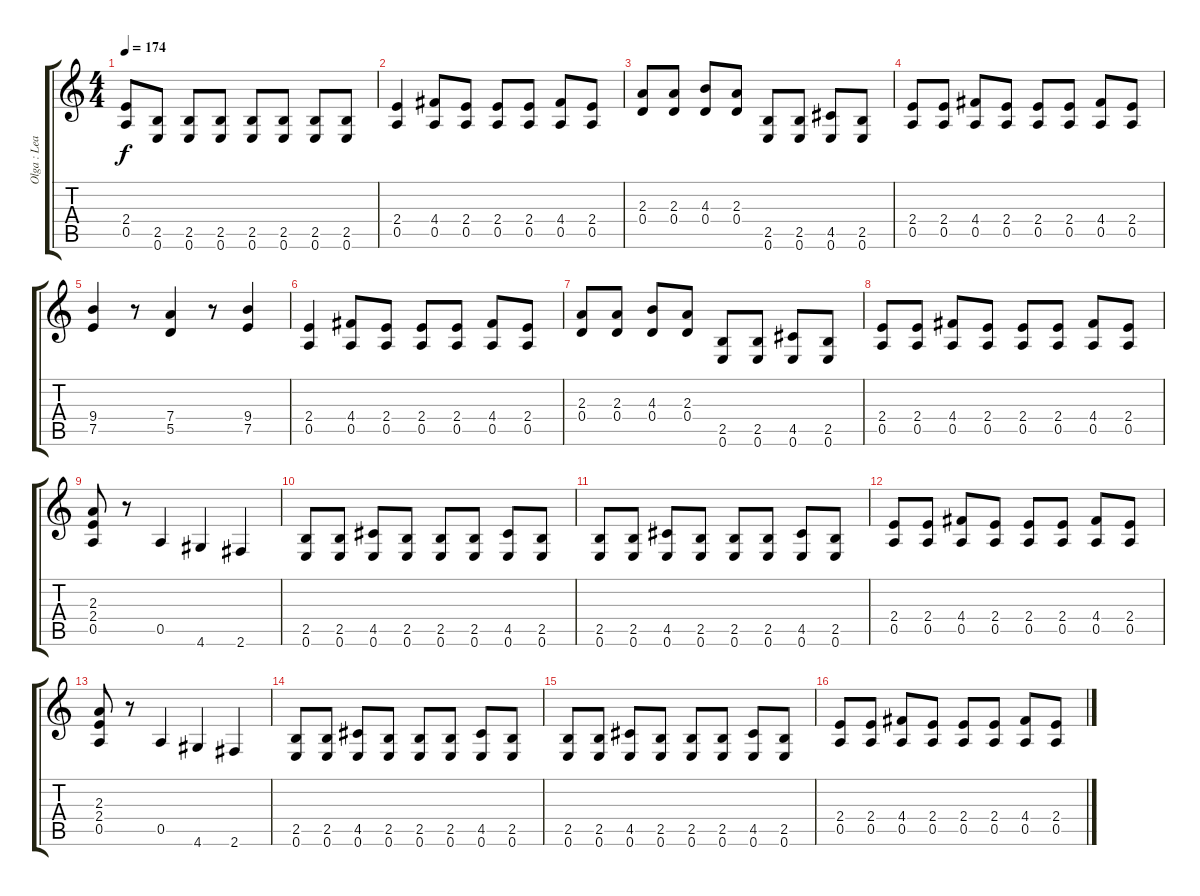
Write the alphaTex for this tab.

\track ("Olga : Lead Guitar" "Olga : Lea") {instrument overdrivenguitar}
\staff {score tabs}
\tuning (E4 B3 G3 D3 A2 E2) {hide}
\ts (4 4)
\tempo 174
\clef g2
\ks c
(2.4 0.5).8{dy f} (2.5 0.6).8 (2.5 0.6).8 (2.5 0.6).8 (2.5 0.6).8 (2.5 0.6).8 (2.5 0.6).8 (2.5 0.6).8 |
(2.4 0.5).4 (4.4 0.5).8 (2.4 0.5).8 (2.4 0.5).8 (2.4 0.5).8 (4.4 0.5).8 (2.4 0.5).8 |
(2.3 0.4).8 (2.3 0.4).8 (4.3 0.4).8 (2.3 0.4).8 (2.5 0.6).8 (2.5 0.6).8 (4.5 0.6).8 (2.5 0.6).8 |
(2.4 0.5).8 (2.4 0.5).8 (4.4 0.5).8 (2.4 0.5).8 (2.4 0.5).8 (2.4 0.5).8 (4.4 0.5).8 (2.4 0.5).8 |
(9.4 7.5).4 r.8 (7.4 5.5).4 r.8 (9.4 7.5).4 |
(2.4 0.5).4 (4.4 0.5).8 (2.4 0.5).8 (2.4 0.5).8 (2.4 0.5).8 (4.4 0.5).8 (2.4 0.5).8 |
(2.3 0.4).8 (2.3 0.4).8 (4.3 0.4).8 (2.3 0.4).8 (2.5 0.6).8 (2.5 0.6).8 (4.5 0.6).8 (2.5 0.6).8 |
(2.4 0.5).8 (2.4 0.5).8 (4.4 0.5).8 (2.4 0.5).8 (2.4 0.5).8 (2.4 0.5).8 (4.4 0.5).8 (2.4 0.5).8 |
(2.3 2.4 0.5).8 r.8 0.5.4 4.6.4 2.6.4 |
(2.5 0.6).8 (2.5 0.6).8 (4.5 0.6).8 (2.5 0.6).8 (2.5 0.6).8 (2.5 0.6).8 (4.5 0.6).8 (2.5 0.6).8 |
(2.5 0.6).8 (2.5 0.6).8 (4.5 0.6).8 (2.5 0.6).8 (2.5 0.6).8 (2.5 0.6).8 (4.5 0.6).8 (2.5 0.6).8 |
(2.4 0.5).8 (2.4 0.5).8 (4.4 0.5).8 (2.4 0.5).8 (2.4 0.5).8 (2.4 0.5).8 (4.4 0.5).8 (2.4 0.5).8 |
(2.3 2.4 0.5).8 r.8 0.5.4 4.6.4 2.6.4 |
(2.5 0.6).8 (2.5 0.6).8 (4.5 0.6).8 (2.5 0.6).8 (2.5 0.6).8 (2.5 0.6).8 (4.5 0.6).8 (2.5 0.6).8 |
(2.5 0.6).8 (2.5 0.6).8 (4.5 0.6).8 (2.5 0.6).8 (2.5 0.6).8 (2.5 0.6).8 (4.5 0.6).8 (2.5 0.6).8 |
(2.4 0.5).8 (2.4 0.5).8 (4.4 0.5).8 (2.4 0.5).8 (2.4 0.5).8 (2.4 0.5).8 (4.4 0.5).8 (2.4 0.5).8
